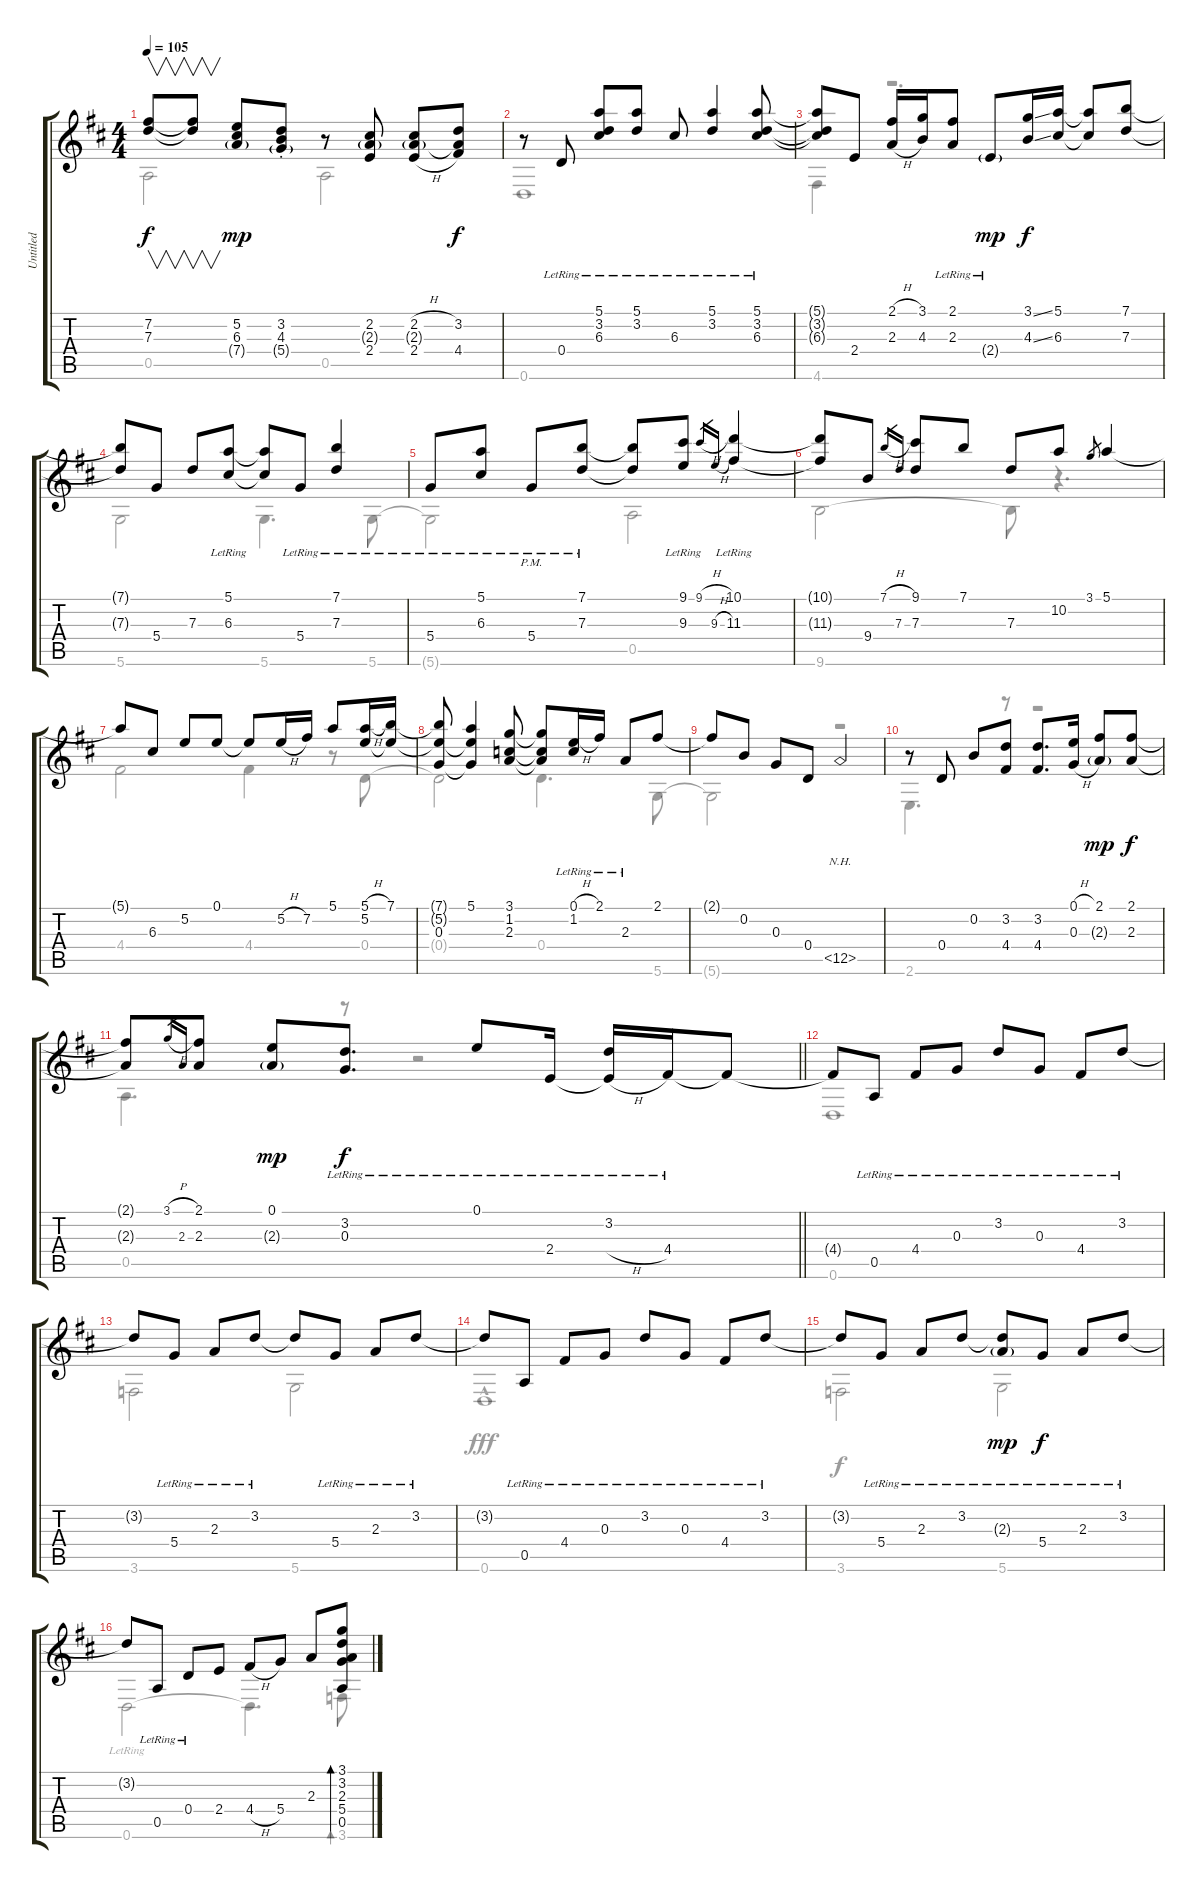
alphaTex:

\track ("Untitled" "Untitled") {instrument acousticguitarsteel}
\staff {score tabs}
\tuning (E4 B3 G3 D3 A2 D2) {hide}
\voice
\ts (4 4)
\tempo 105
\clef g2
\ks d
(7.2{t} 7.3{t}).8{v dy f} (7.2{t} 7.3{t}).8{v} (5.2 6.3 7.4{g}).8{dy mp} (3.2{st} 4.3{st} 5.4{g st}).8 r.8 (2.2 2.3{g} 2.4).8 (2.2{h} 2.3{g} 2.4{h}).8 (3.2 2.3{t} 4.4).8{dy f} |
r.8 0.4{lr}.8 (5.1{lr} 3.2{lr} 6.3{lr}).8 (5.1{lr} 3.2{lr}).8 6.3{lr}.8 (5.1{lr} 3.2{lr}).4 (5.1{lr} 3.2{lr} 6.3{lr}).8 |
(5.1{t} 3.2{t} 6.3{t}).8 2.4.8 (2.1{h} 2.3{h}).16 (3.1 4.3).16 (2.1{lr} 2.3{lr}).8 2.4{g lr}.8{dy mp} (3.1{ss} 4.3{ss}).16{dy f} (5.1 6.3).16 (5.1{t} 6.3{t}).8 (7.1 7.3).8 |
(7.1{t} 7.3{t}).8 5.4.8 7.3.8 (5.1{lr} 6.3{lr}).8 (5.1{t} 6.3{t}).8 5.4{lr}.8 (7.1{lr} 7.3{lr}).4 |
5.4{lr}.8 (5.1{lr} 6.3{lr}).8 5.4{pm lr}.8 (7.1{lr} 7.3{lr}).8 (7.1{t} 7.3{t}).8 (9.1{lr} 9.3{lr}).8 9.1{h}.16{gr} 9.3{h}.16{gr} (10.1{lr} 11.3{lr}).4 |
(10.1{t} 11.3{t}).8 9.4.8 7.1{h}.16{gr} 7.3.16{gr} (9.1 7.3).8 7.1.8 7.3.8 10.2.8 3.1.8{gr} 5.1.4 |
5.1{t}.8 6.3.8 5.2.8 0.1.8 0.1{t}.8 5.2{h}.16 7.2.16 5.1.8 (5.1{h} 5.2).16 (7.1 5.2{t}).16 |
(7.1{t} 5.2{t} 0.3).8 (5.1 5.2{t} 0.3{t}).4 (3.1 1.2 2.3).8 (3.1{t} 1.2{t} 2.3{t}).8 (0.1{h lr} 1.2{lr}).16 2.1{lr}.16 2.3{lr}.8 2.1.8 |
2.1{t}.8 0.2.8 0.3.8 0.4.8 12.5{nh}.2 |
r.8 0.4.8 0.2.8 (3.2 4.4).8 (3.2 4.4).8{d} (0.1{h} 0.3{h}).16 (2.1 2.3{g}).8{dy mp} (2.1 2.3).8{dy f} |
\barLineRight lightlight
(2.1{t} 2.3{t}).8 3.1{h}.16{gr} 2.3.16{gr} (2.1 2.3).8 (0.1 2.3{g}).8{dy mp} (3.2{lr} 0.3{lr}).8{d dy f} 0.1{lr}.8 2.4{lr}.16 (3.2{lr} 2.4{h t}).16 4.4{lr}.16 4.4{t}.8 |
4.4{t}.8 0.5{lr}.8 4.4{lr}.8 0.3{lr}.8 3.2{lr}.8 0.3{lr}.8 4.4{lr}.8 3.2{lr}.8 |
3.2{t}.8 5.4{lr}.8 2.3{lr}.8 3.2{lr}.8 3.2{t}.8 5.4{lr}.8 2.3{lr}.8 3.2{lr}.8 |
3.2{t}.8 0.5{lr}.8 4.4{lr}.8 0.3{lr}.8 3.2{lr}.8 0.3{lr}.8 4.4{lr}.8 3.2{lr}.8 |
3.2{t}.8 5.4{lr}.8 2.3{lr}.8 3.2{lr}.8 (3.2{t} 2.3{g lr}).8{dy mp} 5.4{lr}.8{dy f} 2.3{lr}.8 3.2{lr}.8 |
3.2{t}.8 0.5{lr}.8 0.4{lr}.8 2.4.8 4.4{h}.8 5.4.8 2.3.8 (3.1 3.2 2.3 5.4 0.5).8{bd 30}
\voice
\clef g2
\ottava regular
\simile none
\ks d
0.5.2{dy f} 0.5.2 |
0.6.1 |
4.6.4 r.2{d} |
5.6.2 5.6.4{d} 5.6.8 |
5.6{t}.2 0.5.2 |
9.6.2 9.6{t}.8 r.4{d} |
4.4.2 4.4.4 r.8 0.4.8 |
0.4{t}.2 0.4.4{d} 5.6.8 |
5.6{t}.2 r.2 |
2.6.4{d} r.8 r.2 |
\barLineRight lightlight
0.5.4{d} r.8 r.2 |
0.6.1 |
3.6.2 5.6.2 |
0.6{hac}.1{dy fff} |
3.6.2{dy f} 5.6.2 |
0.6{lr}.2 0.6{t}.4{d} 3.6.8{bd 30}
